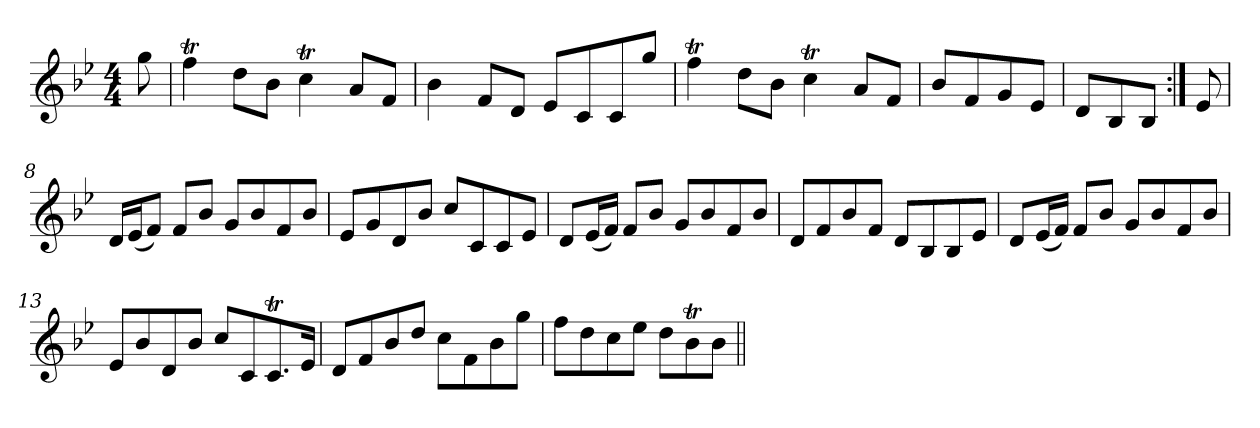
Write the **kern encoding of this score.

**kern
*part1
*staff1
*clefG2
*k[b-e-]
*B-:
*M4/4
=1
8gg\
=2
4ffT\
8dd\L
8b-\J
4ccT\
8a/L
8f/J
=3
4b-\
8f/L
8d/J
8e-/L
8c/
8c/
8gg/J
=4
4ffT\
8dd\L
8b-\J
4ccT\
8a/L
8f/J
=5
8b-/L
8f/
8g/
8e-/J
=6
8d/L
8B-/
8B-/J
=7:|!
8e-/
=8
16d/LL
(<16e-/J
8f/J)
8f/L
8b-/J
8g/L
8b-/
8f/
8b-/J
!!LO:LB:g=z
=9
8e-/L
8g/
8d/
8b-/J
8cc/L
8c/
8c/
8e-/J
=10
8d/L
(<16e-/L
16f/JJ)
8f/L
8b-/J
8g/L
8b-/
8f/
8b-/J
=11
8d/L
8f/
8b-/
8f/J
8d/L
8B-/
8B-/
8e-/J
=12
8d/L
(<16e-/L
16f/JJ)
8f/L
8b-/J
8g/L
8b-/
8f/
8b-/J
=13
8e-/L
8b-/
8d/
8b-/J
8cc/L
8c/
8.cT/
16e-/Jk
!!LO:LB:g=z
=14
8d/L
8f/
8b-/
8dd/J
8cc\L
8f\
8b-\
8gg\J
=15
8ff\L
8dd\
8cc\
8ee-\J
8dd\L
8b-T\
8b-\J
=||
*-
